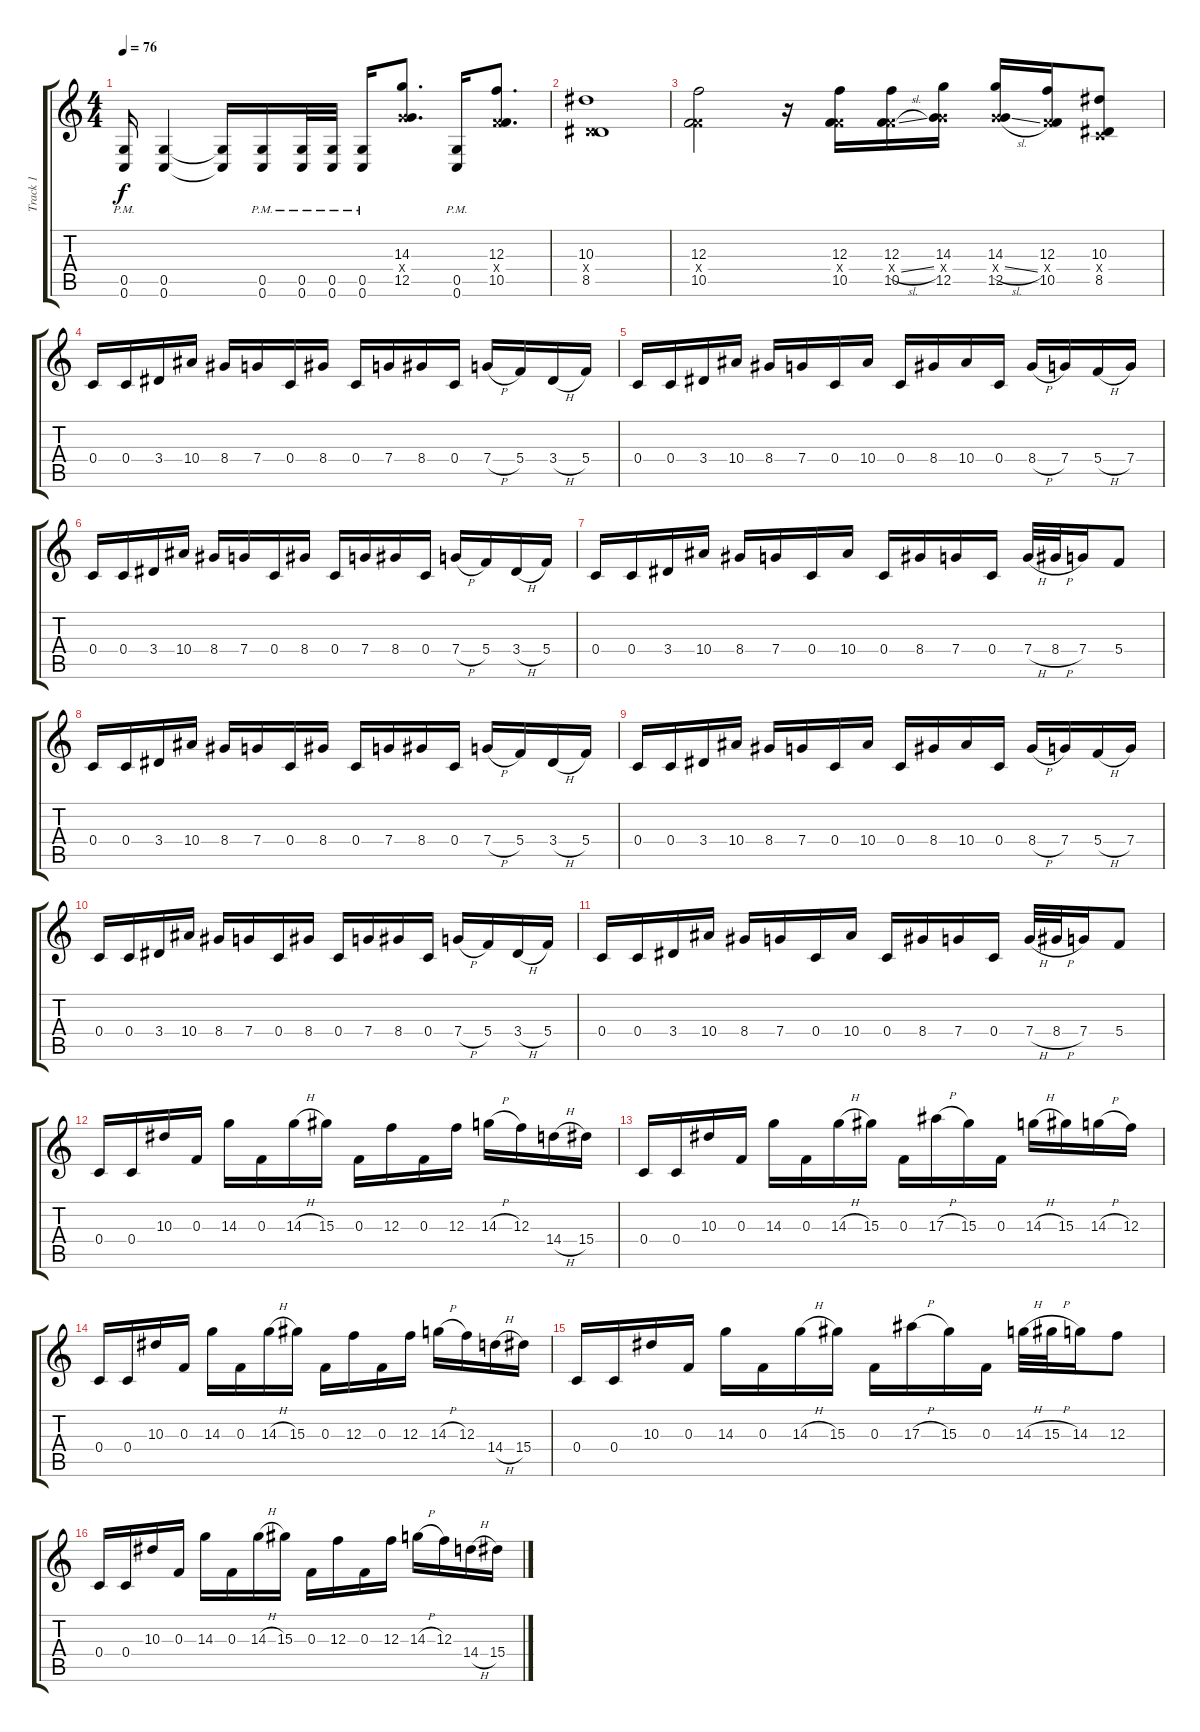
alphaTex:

\track ("Track 1" "Track 1") {instrument overdrivenguitar}
\staff {score tabs}
\tuning (D4 A3 F3 C3 G2 C2) {hide}
\ts (4 4)
\tempo 76
\clef g2
\ks c
(0.5{pm} 0.6{pm}).16{dy f} (0.5 0.6).4 (0.5{t} 0.6{t}).16 (0.5{pm} 0.6{pm}).16 (0.5{pm} 0.6{pm}).32 (0.5{pm} 0.6{pm}).32 (0.5{pm} 0.6{pm}).16 (14.3 7.4{x} 12.5).8{d} (0.5{pm} 0.6{pm}).16 (12.3 5.4{x} 10.5).8{d} |
(10.3 3.4{x} 8.5).1 |
(12.3 5.4{x} 10.5).2 r.16 (12.3 5.4{x} 10.5).16 (12.3 5.4{sl x} 10.5).16 (14.3 7.4{x} 12.5).16 (14.3 7.4{sl x} 12.5).16 (12.3 5.4{x} 10.5).16 (10.3 0.4{x} 8.5).8 |
0.4.16 0.4.16 3.4.16 10.4.16 8.4.16 7.4.16 0.4.16 8.4.16 0.4.16 7.4.16 8.4.16 0.4.16 7.4{h}.16 5.4.16 3.4{h}.16 5.4.16 |
0.4.16 0.4.16 3.4.16 10.4.16 8.4.16 7.4.16 0.4.16 10.4.16 0.4.16 8.4.16 10.4.16 0.4.16 8.4{h}.16 7.4.16 5.4{h}.16 7.4.16 |
0.4.16 0.4.16 3.4.16 10.4.16 8.4.16 7.4.16 0.4.16 8.4.16 0.4.16 7.4.16 8.4.16 0.4.16 7.4{h}.16 5.4.16 3.4{h}.16 5.4.16 |
0.4.16 0.4.16 3.4.16 10.4.16 8.4.16 7.4.16 0.4.16 10.4.16 0.4.16 8.4.16 7.4.16 0.4.16 7.4{h}.32 8.4{h}.32 7.4.16 5.4.8 |
0.4.16 0.4.16 3.4.16 10.4.16 8.4.16 7.4.16 0.4.16 8.4.16 0.4.16 7.4.16 8.4.16 0.4.16 7.4{h}.16 5.4.16 3.4{h}.16 5.4.16 |
0.4.16 0.4.16 3.4.16 10.4.16 8.4.16 7.4.16 0.4.16 10.4.16 0.4.16 8.4.16 10.4.16 0.4.16 8.4{h}.16 7.4.16 5.4{h}.16 7.4.16 |
0.4.16 0.4.16 3.4.16 10.4.16 8.4.16 7.4.16 0.4.16 8.4.16 0.4.16 7.4.16 8.4.16 0.4.16 7.4{h}.16 5.4.16 3.4{h}.16 5.4.16 |
0.4.16 0.4.16 3.4.16 10.4.16 8.4.16 7.4.16 0.4.16 10.4.16 0.4.16 8.4.16 7.4.16 0.4.16 7.4{h}.32 8.4{h}.32 7.4.16 5.4.8 |
0.4.16 0.4.16 10.3.16 0.3.16 14.3.16 0.3.16 14.3{h}.16 15.3.16 0.3.16 12.3.16 0.3.16 12.3.16 14.3{h}.16 12.3.16 14.4{h}.16 15.4.16 |
0.4.16 0.4.16 10.3.16 0.3.16 14.3.16 0.3.16 14.3{h}.16 15.3.16 0.3.16 17.3{h}.16 15.3.16 0.3.16 14.3{h}.16 15.3.16 14.3{h}.16 12.3.16 |
0.4.16 0.4.16 10.3.16 0.3.16 14.3.16 0.3.16 14.3{h}.16 15.3.16 0.3.16 12.3.16 0.3.16 12.3.16 14.3{h}.16 12.3.16 14.4{h}.16 15.4.16 |
0.4.16 0.4.16 10.3.16 0.3.16 14.3.16 0.3.16 14.3{h}.16 15.3.16 0.3.16 17.3{h}.16 15.3.16 0.3.16 14.3{h}.32 15.3{h}.32 14.3.16 12.3.8 |
0.4.16 0.4.16 10.3.16 0.3.16 14.3.16 0.3.16 14.3{h}.16 15.3.16 0.3.16 12.3.16 0.3.16 12.3.16 14.3{h}.16 12.3.16 14.4{h}.16 15.4.16
